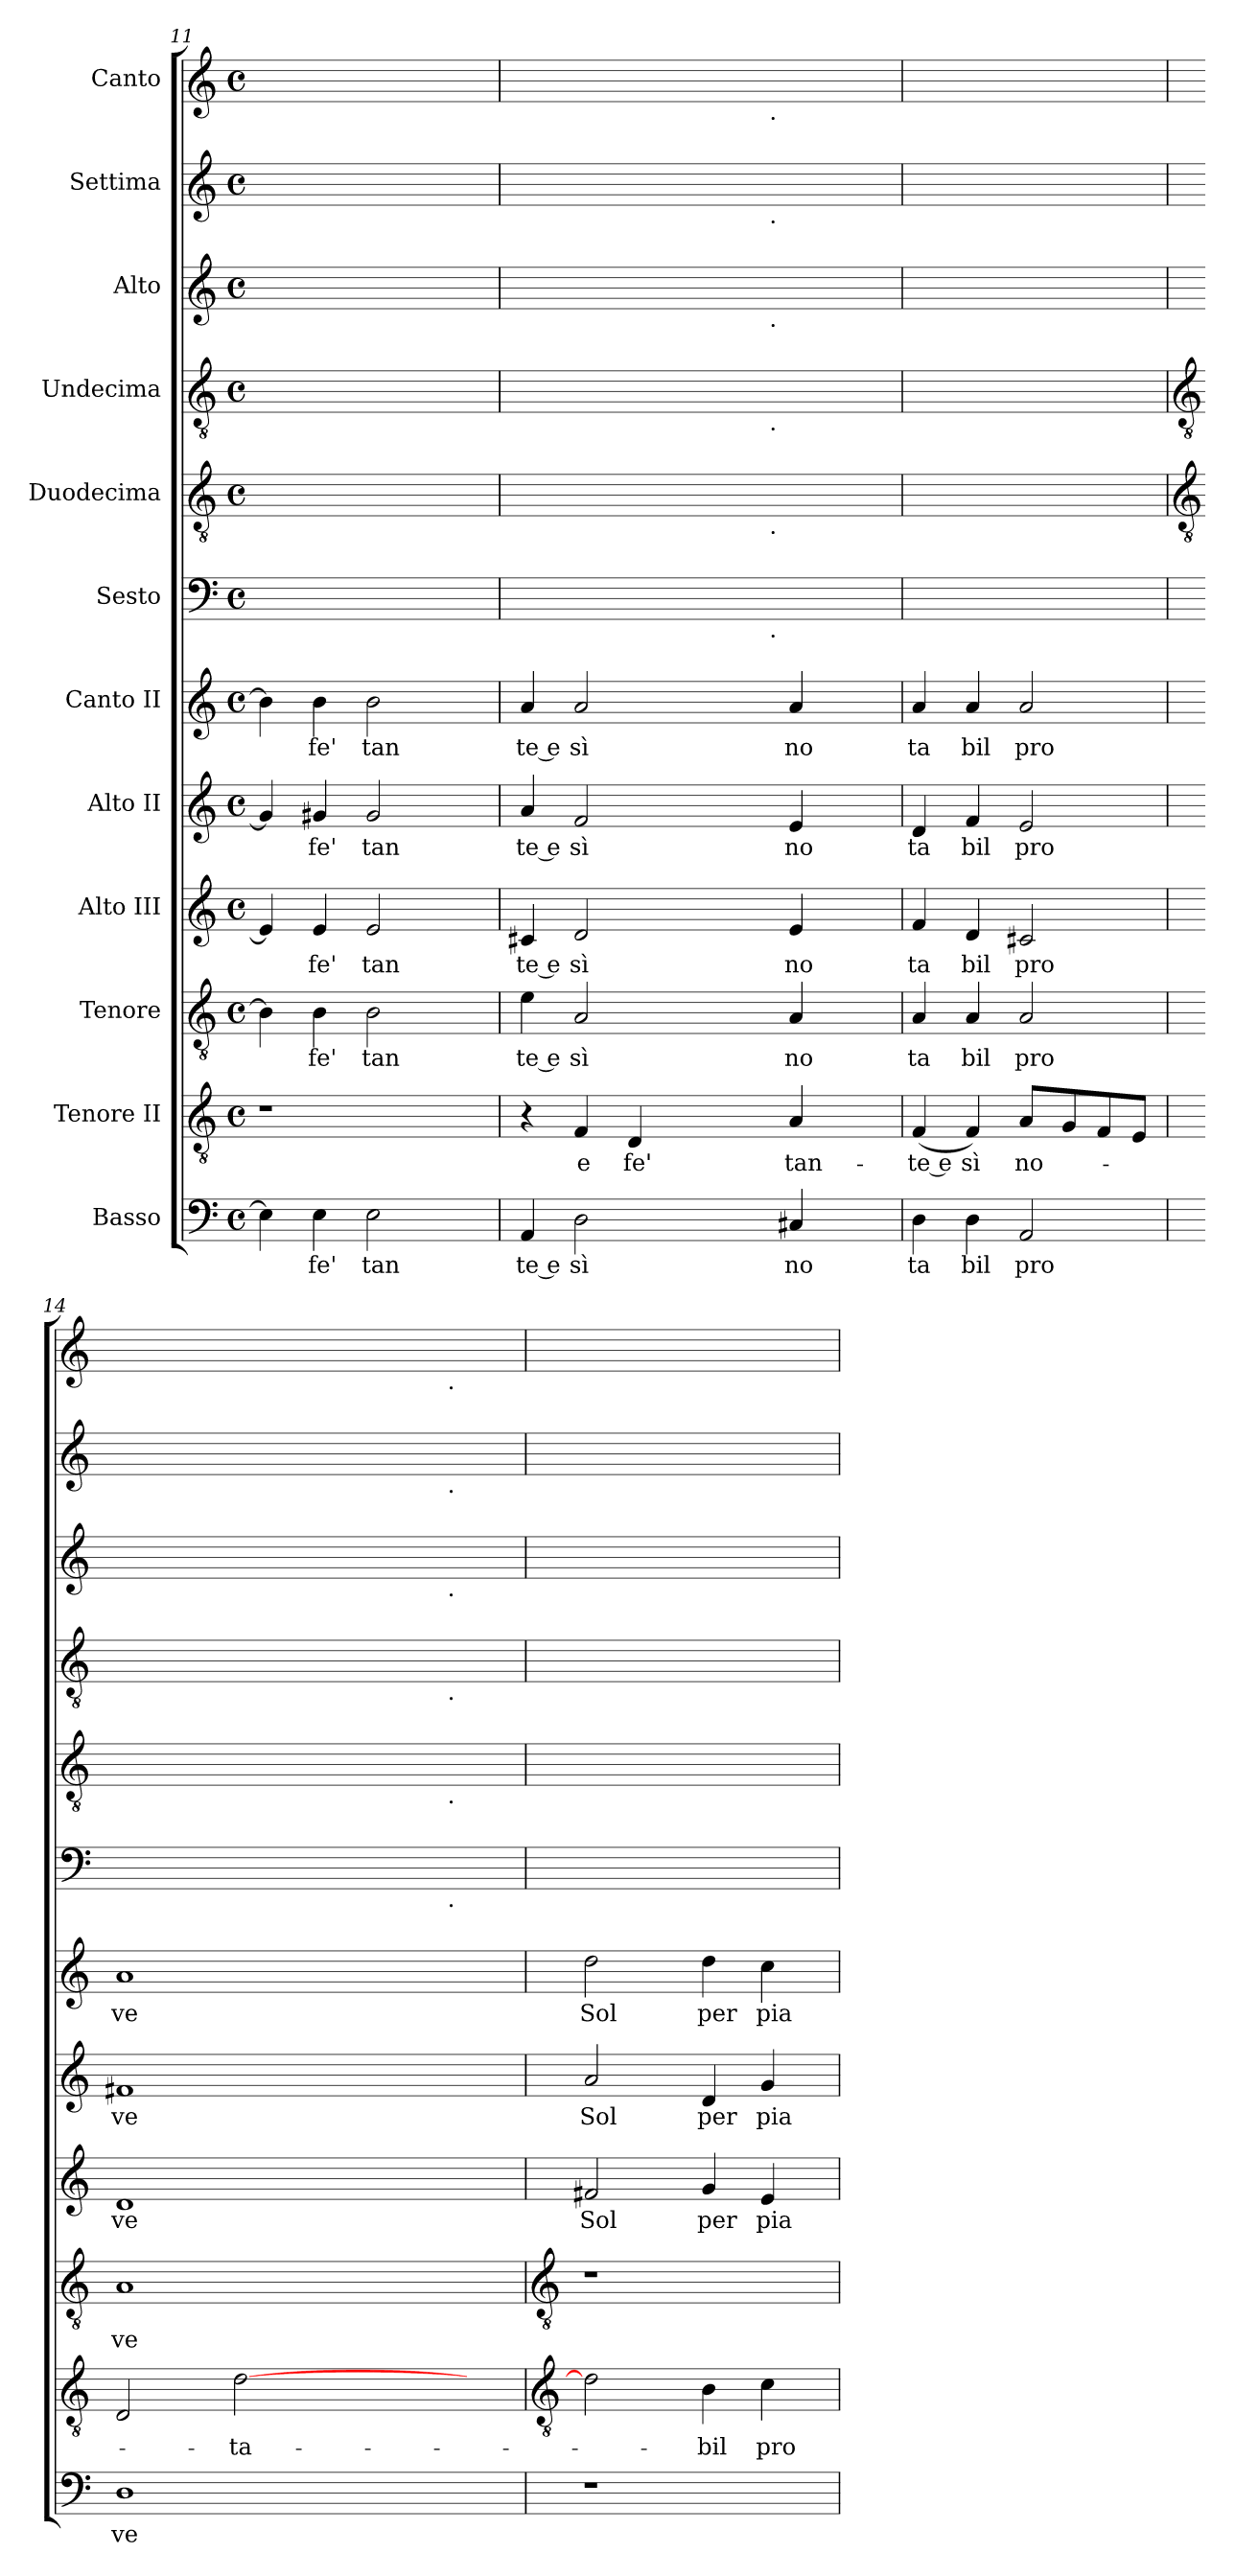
**kern	**text	**kern	**text	**kern	**text	**kern	**text	**kern	**text	**kern	**text	**kern	**kern	**kern	**kern	**kern	**kern
*part12	*part12	*part11	*part11	*part10	*part10	*part9	*part9	*part8	*part8	*part7	*part7	*part6	*part5	*part4	*part3	*part2	*part1
*staff12	*staff12	*staff11	*staff11	*staff10	*staff10	*staff9	*staff9	*staff8	*staff8	*staff7	*staff7	*staff6	*staff5	*staff4	*staff3	*staff2	*staff1
*I"Basso	*	*I"Tenore II	*	*I"Tenore	*	*I"Alto III	*	*I"Alto II	*	*I"Canto II	*	*I"Sesto	*I"Duodecima	*I"Undecima	*I"Alto	*I"Settima	*I"Canto
!!LO:LB:g=z
*clefF4	*	*clefGv2	*	*clefGv2	*	*clefG2	*	*clefG2	*	*clefG2	*	*clefF4	*clefGv2	*clefGv2	*clefG2	*clefG2	*clefG2
*k[]	*	*k[]	*	*k[]	*	*k[]	*	*k[]	*	*k[]	*	*k[]	*k[]	*k[]	*k[]	*k[]	*k[]
*C:	*	*C:	*	*C:	*	*C:	*	*C:	*	*C:	*	*C:	*C:	*C:	*C:	*C:	*C:
*M4/4	*	*M4/4	*	*M4/4	*	*M4/4	*	*M4/4	*	*M4/4	*	*M4/4	*M4/4	*M4/4	*M4/4	*M4/4	*M4/4
*met(c)	*	*met(c)	*	*met(c)	*	*met(c)	*	*met(c)	*	*met(c)	*	*met(c)	*met(c)	*met(c)	*met(c)	*met(c)	*met(c)
=11	=11	=11	=11	=11	=11	=11	=11	=11	=11	=11	=11	=11	=11	=11	=11	=11	=11
4E\]	.	1r	.	4B\]	.	4e/]	.	4g#/]	.	4b\]	.	4ryy	4ryy	4ryy	4ryy	4ryy	4ryy
!	!LO:LY:b	!	!	!	!LO:LY:b	!	!LO:LY:b	!	!LO:LY:b	!	!LO:LY:b	!	!	!	!	!	!
4E\	fe'	.	.	4B\	fe'	4e/	fe'	4g#X/	fe'	4b\	fe'	4ryy	4ryy	4ryy	4ryy	4ryy	4ryy
!	!LO:LY:b	!	!	!	!LO:LY:b	!	!LO:LY:b	!	!LO:LY:b	!	!LO:LY:b	!	!	!	!	!	!
2E\	tan	.	.	2B\	tan	2e/	tan	2g#/	tan	2b\	tan	4ryy	4ryy	4ryy	4ryy	4ryy	4ryy
.	.	.	.	.	.	.	.	.	.	.	.	32ryy	32ryy	32ryy	32ryy	32ryy	32ryy
.	.	.	.	.	.	.	.	.	.	.	.	4ryy	4ryy	4ryy	4ryy	4ryy	4ryy
32ryy	.	32ryy	.	32ryy	.	32ryy	.	32ryy	.	32ryy	.	.	.	.	.	.	.
=12	=12	=12	=12	=12	=12	=12	=12	=12	=12	=12	=12	=12	=12	=12	=12	=12	=12
!	!LO:LY:b	!	!	!	!LO:LY:b	!	!LO:LY:b	!	!LO:LY:b	!	!LO:LY:b	!	!	!	!	!	!
4AA/	te e	4r	.	4e\	te e	4c#X/	te e	4a/	te e	4a/	te e	4ryy	4ryy	4ryy	4ryy	4ryy	4ryy
!	!LO:LY:b	!	!LO:LY:b	!	!LO:LY:b	!	!LO:LY:b	!	!LO:LY:b	!	!LO:LY:b	!	!	!	!	!	!
2D\	sì	4F/	e	2A/	sì	2d/	sì	2f/	sì	2a/	sì	4ryy	4ryy	4ryy	4ryy	4ryy	4ryy
!	!	!	!LO:LY:b	!	!	!	!	!	!	!	!	!	!	!	!	!	!
.	.	4D/	fe'	.	.	.	.	.	.	.	.	64ryy	64ryy	64ryy	64ryy	64ryy	64ryy
.	.	.	.	.	.	.	.	.	.	.	.	64ryy	64ryy	64ryy	64ryy	64ryy	64ryy
.	.	.	.	.	.	.	.	.	.	.	.	64ryy	64ryy	64ryy	64ryy	64ryy	64ryy
.	.	.	.	.	.	.	.	.	.	.	.	64ryy	64ryy	64ryy	64ryy	64ryy	64ryy
.	.	.	.	.	.	.	.	.	.	.	.	64ryy	64ryy	64ryy	64ryy	64ryy	64ryy
.	.	.	.	.	.	.	.	.	.	.	.	64ryy	64ryy	64ryy	64ryy	64ryy	64ryy
.	.	.	.	.	.	.	.	.	.	.	.	64ryy	64ryy	64ryy	64ryy	64ryy	64ryy
.	.	.	.	.	.	.	.	.	.	.	.	64ryy	64ryy	64ryy	64ryy	64ryy	64ryy
.	.	.	.	.	.	.	.	.	.	.	.	64ryy	64ryy	64ryy	64ryy	64ryy	64ryy
.	.	.	.	.	.	.	.	.	.	.	.	64ryy	64ryy	64ryy	64ryy	64ryy	64ryy
.	.	.	.	.	.	.	.	.	.	.	.	64ryy	64ryy	64ryy	64ryy	64ryy	64ryy
.	.	.	.	.	.	.	.	.	.	.	.	64ryy	64ryy	64ryy	64ryy	64ryy	64ryy
.	.	.	.	.	.	.	.	.	.	.	.	64ryy	64ryy	64ryy	64ryy	64ryy	64ryy
.	.	.	.	.	.	.	.	.	.	.	.	64ryy	64ryy	64ryy	64ryy	64ryy	64ryy
!	!	!	!	!	!	!	!	!	!	!	!	!	!	!	!	!	!LO:TX:b:t=.
!	!	!	!	!	!	!	!	!	!	!	!	!	!	!	!	!LO:TX:b:t=.	!
!	!	!	!	!	!	!	!	!	!	!	!	!	!	!	!LO:TX:b:t=.	!	!
!	!	!	!	!	!	!	!	!	!	!	!	!	!	!LO:TX:b:t=.	!	!	!
!	!	!	!	!	!	!	!	!	!	!	!	!	!LO:TX:b:t=.	!	!	!	!
!	!	!	!	!	!	!	!	!	!	!	!	!LO:TX:b:t=.	!	!	!	!	!
.	.	.	.	.	.	.	.	.	.	.	.	64ryy	64ryy	64ryy	64ryy	64ryy	64ryy
.	.	.	.	.	.	.	.	.	.	.	.	4ryy	4ryy	4ryy	4ryy	4ryy	4ryy
!	!LO:LY:b	!	!LO:LY:b	!	!LO:LY:b	!	!LO:LY:b	!	!LO:LY:b	!	!LO:LY:b	!	!	!	!	!	!
4C#X/	no	4A/	tan-	4A/	no	4e/	no	4e/	no	4a/	no	.	.	.	.	.	.
.	.	.	.	.	.	.	.	.	.	.	.	4ryy	4ryy	4ryy	4ryy	4ryy	4ryy
8...ryy	.	8...ryy	.	8...ryy	.	8...ryy	.	8...ryy	.	8...ryy	.	.	.	.	.	.	.
=13	=13	=13	=13	=13	=13	=13	=13	=13	=13	=13	=13	=13	=13	=13	=13	=13	=13
!	!LO:LY:b	!	!LO:LY:b	!	!LO:LY:b	!	!LO:LY:b	!	!LO:LY:b	!	!LO:LY:b	!	!	!	!	!	!
4D\	ta	(<4F/	-te e	4A/	ta	4f/	ta	4d/	ta	4a/	ta	4ryy	4ryy	4ryy	4ryy	4ryy	4ryy
!	!LO:LY:b	!	!LO:LY:b	!	!LO:LY:b	!	!LO:LY:b	!	!LO:LY:b	!	!LO:LY:b	!	!	!	!	!	!
4D\	bil	4F/)	sì	4A/	bil	4d/	bil	4f/	bil	4a/	bil	4ryy	4ryy	4ryy	4ryy	4ryy	4ryy
!	!LO:LY:b	!	!LO:LY:b	!	!LO:LY:b	!	!LO:LY:b	!	!LO:LY:b	!	!LO:LY:b	!	!	!	!	!	!
2AA/	pro	8A/L	no-	2A/	pro	2c#X/	pro	2e/	pro	2a/	pro	64ryy	64ryy	64ryy	64ryy	64ryy	64ryy
.	.	.	.	.	.	.	.	.	.	.	.	64%31ryy	64%31ryy	64%31ryy	64%31ryy	64%31ryy	64%31ryy
.	.	8G/	.	.	.	.	.	.	.	.	.	.	.	.	.	.	.
.	.	8F/	.	.	.	.	.	.	.	.	.	.	.	.	.	.	.
.	.	8E/J	.	.	.	.	.	.	.	.	.	.	.	.	.	.	.
!!LO:LB:g=z
=14	=14	=14	=14	=14	=14	=14	=14	=14	=14	=14	=14	=14	=14	=14	=14	=14	=14
*	*	*	*	*	*	*	*	*	*	*	*	*	*clefGv2	*clefGv2	*	*	*
!	!LO:LY:b	!	!	!	!LO:LY:b	!	!LO:LY:b	!	!LO:LY:b	!	!LO:LY:b	!	!	!	!	!	!
1D	ve	2D/	.	1A	ve	1d	ve	1f#X	ve	1a	ve	4ryy	4ryy	4ryy	4ryy	4ryy	4ryy
.	.	.	.	.	.	.	.	.	.	.	.	4ryy	4ryy	4ryy	4ryy	4ryy	4ryy
!	!	!	!LO:LY:b	!	!	!	!	!	!	!	!	!	!	!	!	!	!
.	.	[2d\	-ta-	.	.	.	.	.	.	.	.	4ryy	4ryy	4ryy	4ryy	4ryy	4ryy
.	.	.	.	.	.	.	.	.	.	.	.	64ryy	64ryy	64ryy	64ryy	64ryy	64ryy
.	.	.	.	.	.	.	.	.	.	.	.	64ryy	64ryy	64ryy	64ryy	64ryy	64ryy
.	.	.	.	.	.	.	.	.	.	.	.	64ryy	64ryy	64ryy	64ryy	64ryy	64ryy
.	.	.	.	.	.	.	.	.	.	.	.	64ryy	64ryy	64ryy	64ryy	64ryy	64ryy
.	.	.	.	.	.	.	.	.	.	.	.	64ryy	64ryy	64ryy	64ryy	64ryy	64ryy
.	.	.	.	.	.	.	.	.	.	.	.	64ryy	64ryy	64ryy	64ryy	64ryy	64ryy
.	.	.	.	.	.	.	.	.	.	.	.	64ryy	64ryy	64ryy	64ryy	64ryy	64ryy
.	.	.	.	.	.	.	.	.	.	.	.	64ryy	64ryy	64ryy	64ryy	64ryy	64ryy
.	.	.	.	.	.	.	.	.	.	.	.	64ryy	64ryy	64ryy	64ryy	64ryy	64ryy
.	.	.	.	.	.	.	.	.	.	.	.	64ryy	64ryy	64ryy	64ryy	64ryy	64ryy
.	.	.	.	.	.	.	.	.	.	.	.	64ryy	64ryy	64ryy	64ryy	64ryy	64ryy
.	.	.	.	.	.	.	.	.	.	.	.	64ryy	64ryy	64ryy	64ryy	64ryy	64ryy
.	.	.	.	.	.	.	.	.	.	.	.	64ryy	64ryy	64ryy	64ryy	64ryy	64ryy
.	.	.	.	.	.	.	.	.	.	.	.	64ryy	64ryy	64ryy	64ryy	64ryy	64ryy
!	!	!	!	!	!	!	!	!	!	!	!	!	!	!	!	!	!LO:TX:b:t=.
!	!	!	!	!	!	!	!	!	!	!	!	!	!	!	!	!LO:TX:b:t=.	!
!	!	!	!	!	!	!	!	!	!	!	!	!	!	!	!LO:TX:b:t=.	!	!
!	!	!	!	!	!	!	!	!	!	!	!	!	!	!LO:TX:b:t=.	!	!	!
!	!	!	!	!	!	!	!	!	!	!	!	!	!LO:TX:b:t=.	!	!	!	!
!	!	!	!	!	!	!	!	!	!	!	!	!LO:TX:b:t=.	!	!	!	!	!
.	.	.	.	.	.	.	.	.	.	.	.	64ryy	64ryy	64ryy	64ryy	64ryy	64ryy
.	.	.	.	.	.	.	.	.	.	.	.	4ryy	4ryy	4ryy	4ryy	4ryy	4ryy
8...ryy	.	8...ryy	.	8...ryy	.	8...ryy	.	8...ryy	.	8...ryy	.	.	.	.	.	.	.
!!LO:LB:g=z
=15	=15	=15	=15	=15	=15	=15	=15	=15	=15	=15	=15	=15	=15	=15	=15	=15	=15
*	*	*clefGv2	*	*clefGv2	*	*	*	*	*	*	*	*	*	*	*	*	*
!	!	!	!	!	!	!	!LO:LY:b	!	!LO:LY:b	!	!LO:LY:b	!	!	!	!	!	!
1r	.	2d\]	.	1r	.	2f#X/	Sol	2a/	Sol	2dd\	Sol	4ryy	4ryy	4ryy	4ryy	4ryy	4ryy
.	.	.	.	.	.	.	.	.	.	.	.	4ryy	4ryy	4ryy	4ryy	4ryy	4ryy
!	!	!	!LO:LY:b	!	!	!	!LO:LY:b	!	!LO:LY:b	!	!LO:LY:b	!	!	!	!	!	!
.	.	4B\	-bil	.	.	4g/	per	4d/	per	4dd\	per	4ryy	4ryy	4ryy	4ryy	4ryy	4ryy
!	!	!	!LO:LY:b	!	!	!	!LO:LY:b	!	!LO:LY:b	!	!LO:LY:b	!	!	!	!	!	!
.	.	4c\	pro-	.	.	4e/	pia	4g/	pia	4cc\	pia	64ryy	64ryy	64ryy	64ryy	64ryy	64ryy
.	.	.	.	.	.	.	.	.	.	.	.	4ryy	4ryy	4ryy	4ryy	4ryy	4ryy
64ryy	.	64ryy	.	64ryy	.	64ryy	.	64ryy	.	64ryy	.	.	.	.	.	.	.
=	=	=	=	=	=	=	=	=	=	=	=	=	=	=	=	=	=
*-	*-	*-	*-	*-	*-	*-	*-	*-	*-	*-	*-	*-	*-	*-	*-	*-	*-
